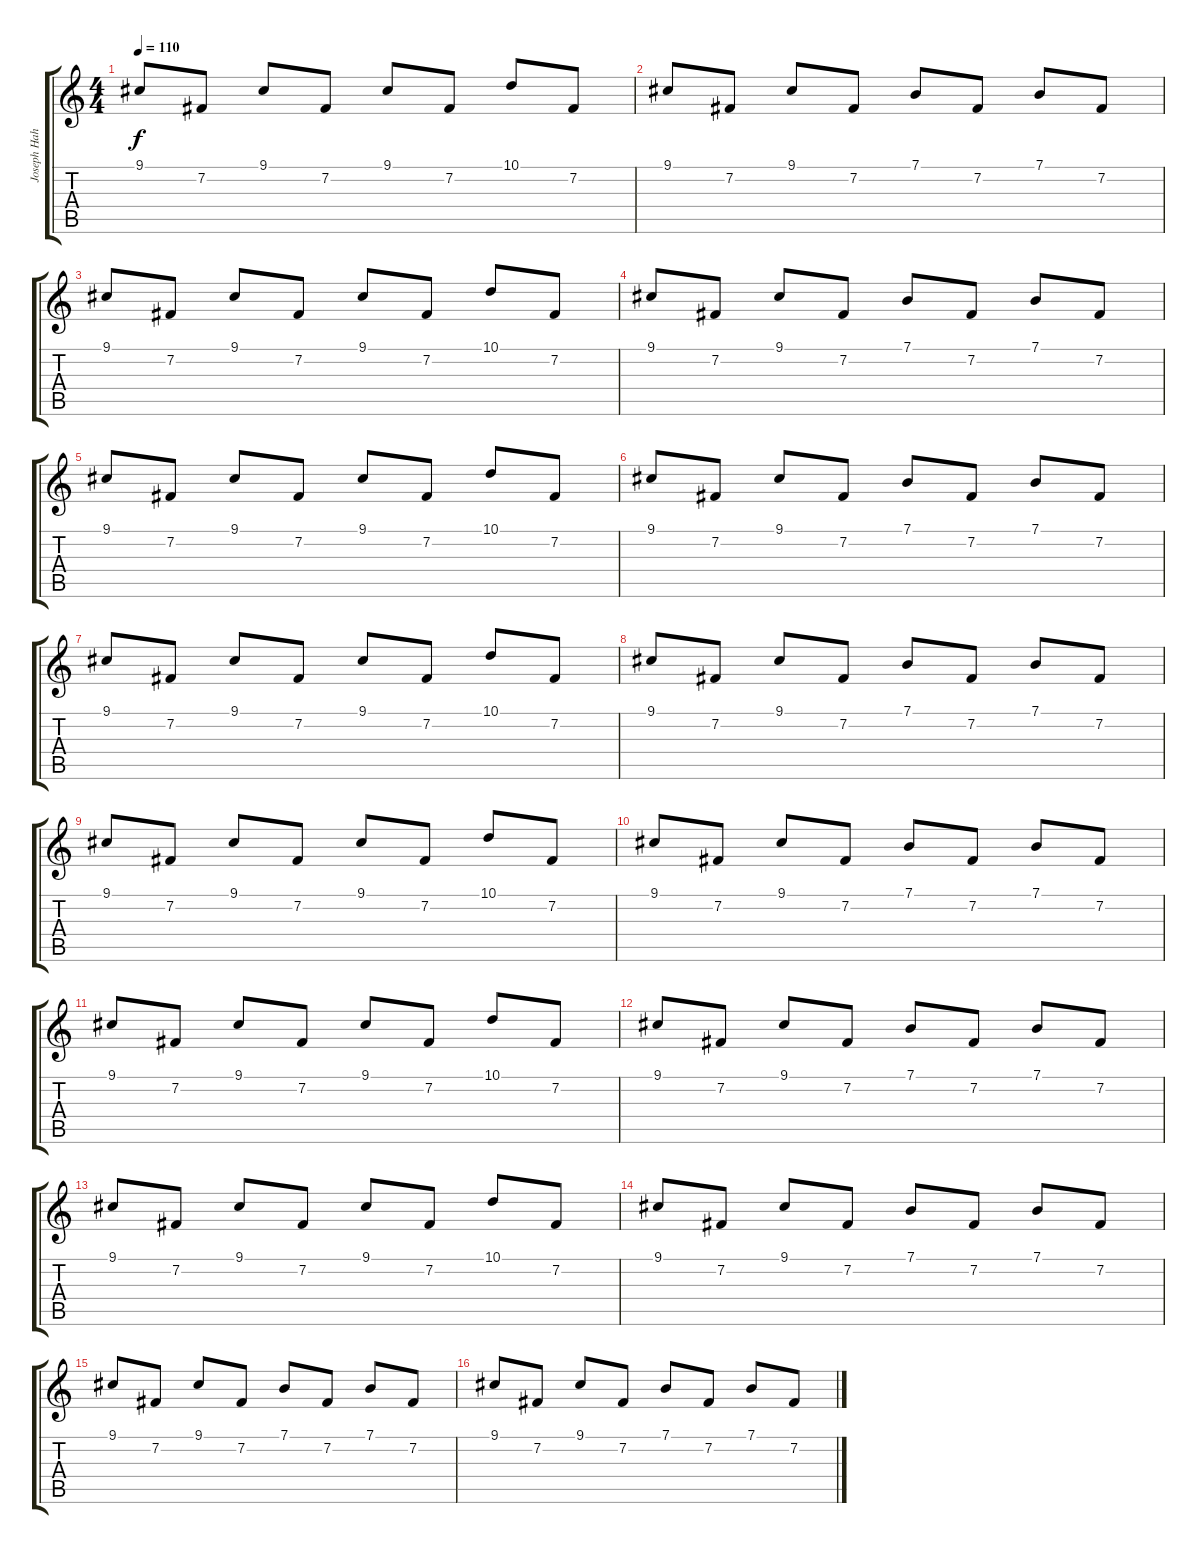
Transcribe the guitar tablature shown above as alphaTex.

\track ("Joseph Hahn (Sampler 4)" "Joseph Hah") {instrument lead2sawtooth}
\staff {score tabs}
\tuning (E4 B3 G3 D3 A2 E2) {hide}
\ts (4 4)
\tempo 110
\clef g2
\ks c
9.1.8{dy f} 7.2.8 9.1.8 7.2.8 9.1.8 7.2.8 10.1.8 7.2.8 |
9.1.8 7.2.8 9.1.8 7.2.8 7.1.8 7.2.8 7.1.8 7.2.8 |
9.1.8 7.2.8 9.1.8 7.2.8 9.1.8 7.2.8 10.1.8 7.2.8 |
9.1.8 7.2.8 9.1.8 7.2.8 7.1.8 7.2.8 7.1.8 7.2.8 |
9.1.8 7.2.8 9.1.8 7.2.8 9.1.8 7.2.8 10.1.8 7.2.8 |
9.1.8 7.2.8 9.1.8 7.2.8 7.1.8 7.2.8 7.1.8 7.2.8 |
9.1.8 7.2.8 9.1.8 7.2.8 9.1.8 7.2.8 10.1.8 7.2.8 |
9.1.8 7.2.8 9.1.8 7.2.8 7.1.8 7.2.8 7.1.8 7.2.8 |
9.1.8 7.2.8 9.1.8 7.2.8 9.1.8 7.2.8 10.1.8 7.2.8 |
9.1.8 7.2.8 9.1.8 7.2.8 7.1.8 7.2.8 7.1.8 7.2.8 |
9.1.8 7.2.8 9.1.8 7.2.8 9.1.8 7.2.8 10.1.8 7.2.8 |
9.1.8 7.2.8 9.1.8 7.2.8 7.1.8 7.2.8 7.1.8 7.2.8 |
9.1.8 7.2.8 9.1.8 7.2.8 9.1.8 7.2.8 10.1.8 7.2.8 |
9.1.8 7.2.8 9.1.8 7.2.8 7.1.8 7.2.8 7.1.8 7.2.8 |
9.1.8 7.2.8 9.1.8 7.2.8 7.1.8 7.2.8 7.1.8 7.2.8 |
9.1.8 7.2.8 9.1.8 7.2.8 7.1.8 7.2.8 7.1.8 7.2.8
